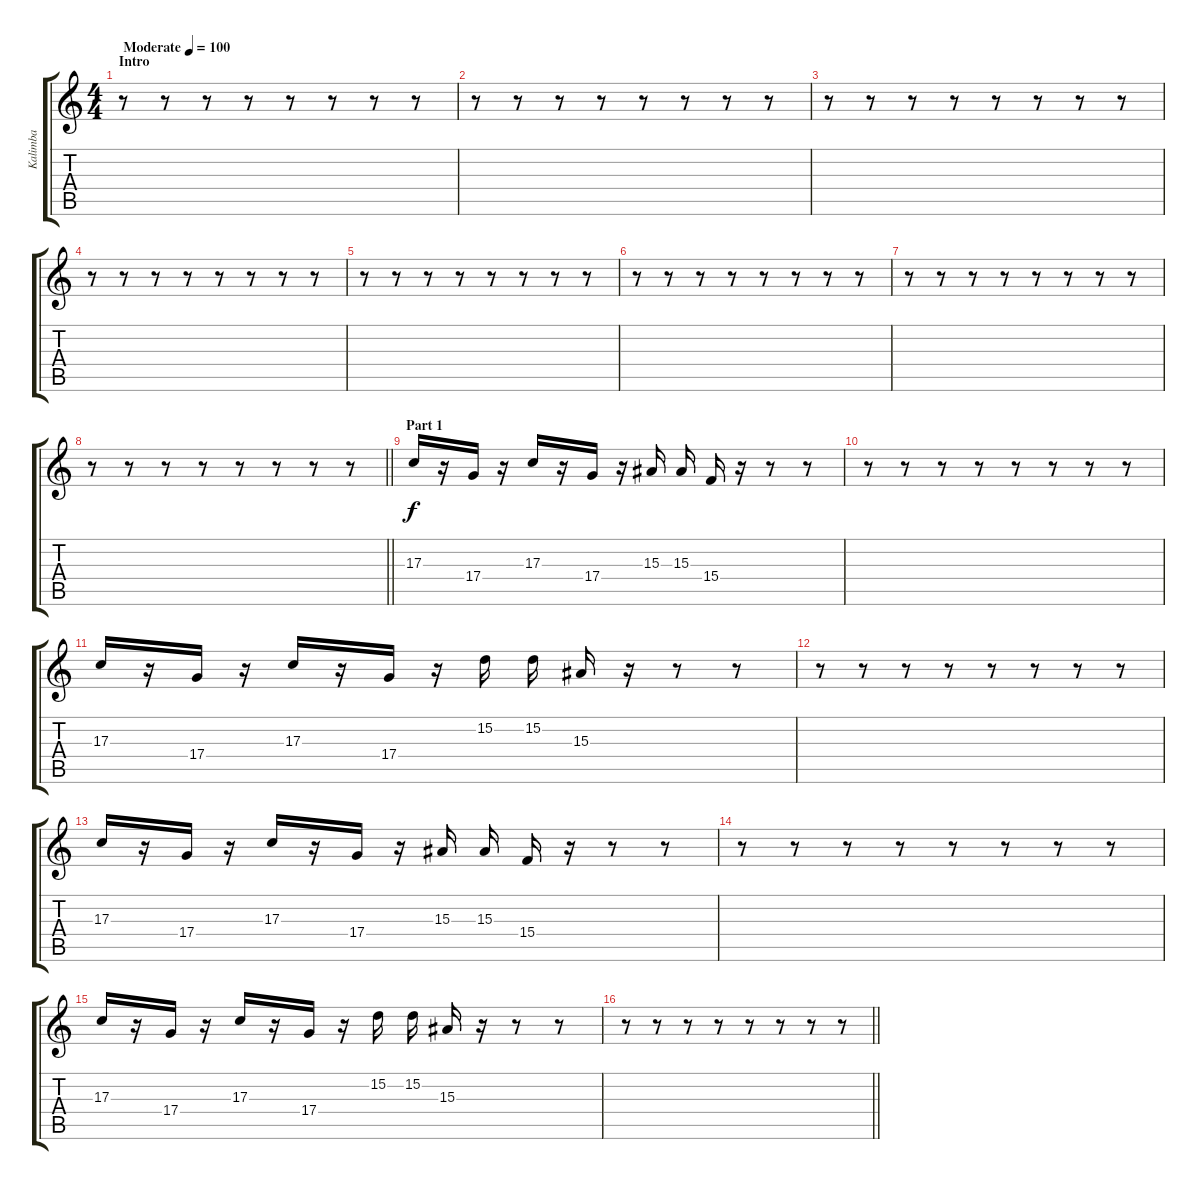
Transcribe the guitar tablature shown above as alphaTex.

\track ("Kalimba" "Kalimba") {instrument kalimba}
\staff {score tabs}
\tuning (E4 B3 G3 D3 A2 E2) {hide}
\ts (4 4)
\section ("" "Intro")
\tempo (100 "Moderate")
\clef g2
\ks c
r.8{dy f instrument kalimba} r.8 r.8 r.8 r.8 r.8 r.8 r.8 |
r.8 r.8 r.8 r.8 r.8 r.8 r.8 r.8 |
r.8 r.8 r.8 r.8 r.8 r.8 r.8 r.8 |
r.8 r.8 r.8 r.8 r.8 r.8 r.8 r.8 |
r.8 r.8 r.8 r.8 r.8 r.8 r.8 r.8 |
r.8 r.8 r.8 r.8 r.8 r.8 r.8 r.8 |
r.8 r.8 r.8 r.8 r.8 r.8 r.8 r.8 |
\barLineRight lightlight
r.8 r.8 r.8 r.8 r.8 r.8 r.8 r.8 |
\section ("" "Part 1")
17.3.16 r.16 17.4.16 r.16 17.3.16 r.16 17.4.16 r.16 15.3.16{beam split} 15.3.16{beam split} 15.4.16 r.16 r.8 r.8 |
r.8 r.8 r.8 r.8 r.8 r.8 r.8 r.8 |
17.3.16 r.16 17.4.16 r.16 17.3.16 r.16 17.4.16 r.16 15.2.16{beam split} 15.2.16{beam split} 15.3.16 r.16 r.8 r.8 |
r.8 r.8 r.8 r.8 r.8 r.8 r.8 r.8 |
17.3.16 r.16 17.4.16 r.16 17.3.16 r.16 17.4.16 r.16 15.3.16{beam split} 15.3.16{beam split} 15.4.16 r.16 r.8 r.8 |
r.8 r.8 r.8 r.8 r.8 r.8 r.8 r.8 |
17.3.16 r.16 17.4.16 r.16 17.3.16 r.16 17.4.16 r.16 15.2.16{beam split} 15.2.16{beam split} 15.3.16 r.16 r.8 r.8 |
\barLineRight lightlight
r.8 r.8 r.8 r.8 r.8 r.8 r.8 r.8
